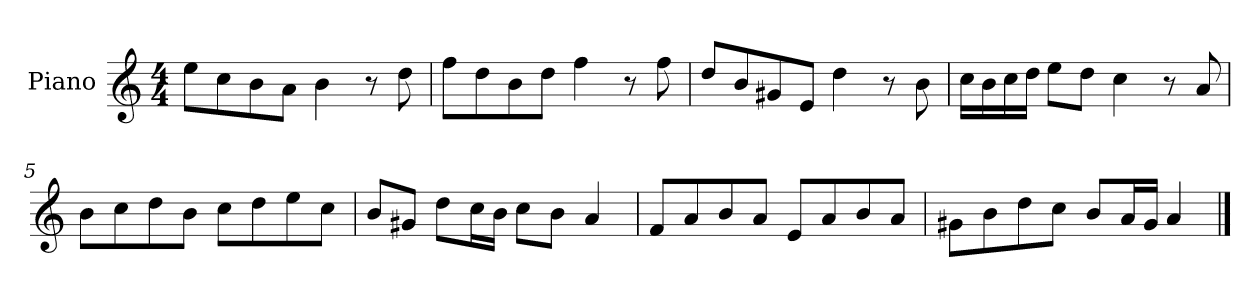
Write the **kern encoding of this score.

**kern
*part1
*staff1
*I"Piano
*I'Pno
*clefG2
*k[]
*a:
*M4/4
=1
8ee\L
8cc\
8b\
8a\J
4b\
8r
8dd\
=2
8ff\L
8dd\
8b\
8dd\J
4ff\
8r
8ff\
=3
8dd/L
8b/
8g#X/
8e/J
4dd\
8r
8b\
=4
16cc\LL
16b\
16cc\
16dd\JJ
8ee\L
8dd\J
4cc\
8r
8a/
=5
8b\L
8cc\
8dd\
8b\J
8cc\L
8dd\
8ee\
8cc\J
=6
8b/L
8g#X/J
8dd\L
16cc\L
16b\JJ
8cc\L
8b\J
4a/
=7
8f/L
8a/
8b/
8a/J
8e/L
8a/
8b/
8a/J
=8
8g#X\L
8b\
8dd\
8cc\J
8b/L
16a/L
16g#/JJ
4a/
==
*-
